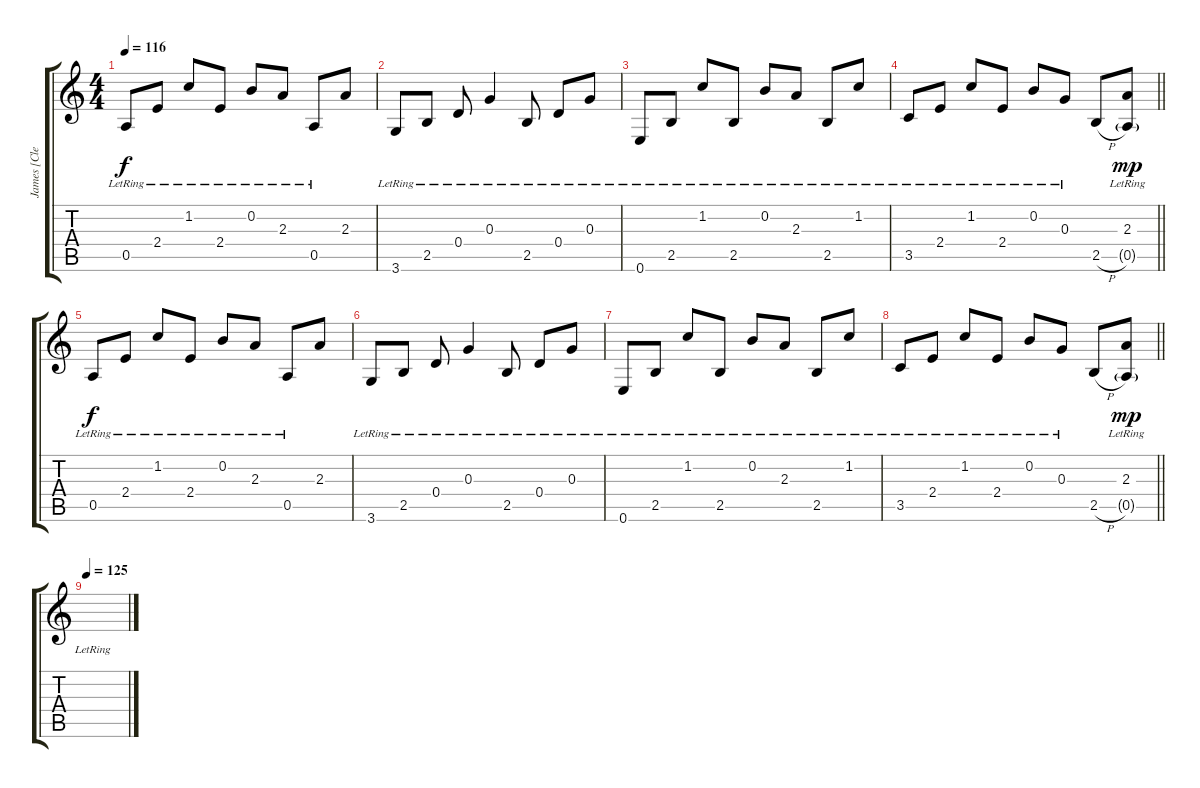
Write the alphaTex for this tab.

\track ("James [Clean]" "James [Cle") {instrument electricguitarclean}
\staff {score tabs}
\tuning (E4 B3 G3 D3 A2 E2) {hide}
\ts (4 4)
\tempo 116
\clef g2
\ks c
0.5{lr}.8{dy f} 2.4{lr}.8 1.2{lr}.8 2.4{lr}.8 0.2{lr}.8 2.3{lr}.8 0.5{lr}.8 2.3.8 |
3.6{lr}.8 2.5{lr}.8 0.4{lr}.8 0.3{lr}.4 2.5{lr}.8 0.4{lr}.8 0.3{lr}.8 |
0.6{lr}.8 2.5{lr}.8 1.2{lr}.8 2.5{lr}.8 0.2{lr}.8 2.3{lr}.8 2.5{lr}.8 1.2{lr}.8 |
\barLineRight lightlight
3.5{lr}.8 2.4{lr}.8 1.2{lr}.8 2.4{lr}.8 0.2{lr}.8 0.3{lr}.8 2.5{h}.8 (2.3{lr} 0.5{g}).8{dy mp} |
0.5{lr}.8{dy f} 2.4{lr}.8 1.2{lr}.8 2.4{lr}.8 0.2{lr}.8 2.3{lr}.8 0.5{lr}.8 2.3.8 |
3.6{lr}.8 2.5{lr}.8 0.4{lr}.8 0.3{lr}.4 2.5{lr}.8 0.4{lr}.8 0.3{lr}.8 |
0.6{lr}.8 2.5{lr}.8 1.2{lr}.8 2.5{lr}.8 0.2{lr}.8 2.3{lr}.8 2.5{lr}.8 1.2{lr}.8 |
\barLineRight lightlight
3.5{lr}.8 2.4{lr}.8 1.2{lr}.8 2.4{lr}.8 0.2{lr}.8 0.3{lr}.8 2.5{h}.8 (2.3{lr} 0.5{g}).8{dy mp} |
\tempo 125
